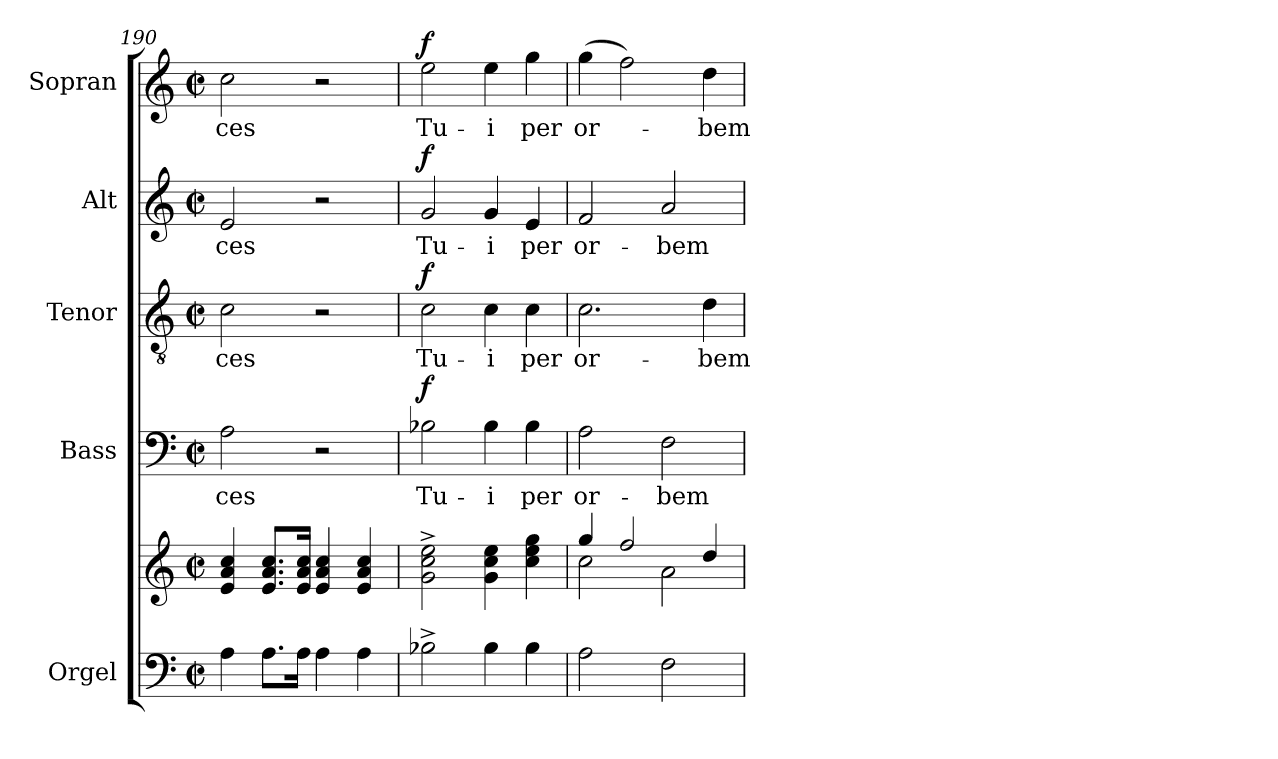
**kern	**kern	**kern	**text	**dynam	**kern	**text	**dynam	**kern	**text	**dynam	**kern	**text	**dynam
*part5	*part5	*part4	*part4	*part4	*part3	*part3	*part3	*part2	*part2	*part2	*part1	*part1	*part1
*staff6	*staff5	*staff4	*staff4	*staff4	*staff3	*staff3	*staff3	*staff2	*staff2	*staff2	*staff1	*staff1	*staff1
*I"Orgel	*	*I"Bass	*	*	*I"Tenor	*	*	*I"Alt	*	*	*I"Sopran	*	*
*I'Org.	*	*I'B.	*	*	*I'T.	*	*	*I'A.	*	*	*I'S.	*	*
*clefF4	*clefG2	*clefF4	*	*	*clefGv2	*	*	*clefG2	*	*	*clefG2	*	*
*k[]	*k[]	*k[]	*	*	*k[]	*	*	*k[]	*	*	*k[]	*	*
*C:	*C:	*C:	*	*	*C:	*	*	*C:	*	*	*C:	*	*
*M2/2	*M2/2	*M2/2	*	*	*M2/2	*	*	*M2/2	*	*	*M2/2	*	*
*met(c|)	*met(c|)	*met(c|)	*	*	*met(c|)	*	*	*met(c|)	*	*	*met(c|)	*	*
=190	=190	=190	=190	=190	=190	=190	=190	=190	=190	=190	=190	=190	=190
!	!	!	!LO:LY:b	!	!	!LO:LY:b	!	!	!LO:LY:b	!	!	!LO:LY:b	!
4A\	4e/ 4a/ 4cc/	2A\	-ces	.	2c\	-ces	.	2e/	-ces	.	2cc\	-ces	.
8.A\L	8.e/ 8.a/ 8.cc/L	.	.	.	.	.	.	.	.	.	.	.	.
16A\Jk	16e/ 16a/ 16cc/Jk	.	.	.	.	.	.	.	.	.	.	.	.
4A\	4e/ 4a/ 4cc/	2r	.	.	2r	.	.	2r	.	.	2r	.	.
4A\	4e/ 4a/ 4cc/	.	.	.	.	.	.	.	.	.	.	.	.
=191	=191	=191	=191	=191	=191	=191	=191	=191	=191	=191	=191	=191	=191
!	!	!	!LO:LY:b	!LO:DY:a	!	!LO:LY:b	!LO:DY:a	!	!LO:LY:b	!LO:DY:a	!	!LO:LY:b	!LO:DY:a
2B-X^>\	2g\^> 2cc\^> 2ee\^>	2B-X\	Tu-	f	2c\	Tu-	f	2g/	Tu-	f	2ee\	Tu-	f
!	!	!	!LO:LY:b	!	!	!LO:LY:b	!	!	!LO:LY:b	!	!	!LO:LY:b	!
4B-\	4g\ 4cc\ 4ee\	4B-\	-i	.	4c\	-i	.	4g/	-i	.	4ee\	-i	.
!	!	!	!LO:LY:b	!	!	!LO:LY:b	!	!	!LO:LY:b	!	!	!LO:LY:b	!
4B-\	4cc\ 4ee\ 4gg\	4B-\	per	.	4c\	per	.	4e/	per	.	4gg\	per	.
=192	=192	=192	=192	=192	=192	=192	=192	=192	=192	=192	=192	=192	=192
*	*^	*	*	*	*	*	*	*	*	*	*	*	*
!	!	!	!	!LO:LY:b	!	!	!LO:LY:b	!	!	!LO:LY:b	!	!	!LO:LY:b	!
2A\	4gg/	2cc\	2A\	or-	.	2.c\	or-	.	2f/	or-	.	(>4gg\	or-	.
.	2ff/	.	.	.	.	.	.	.	.	.	.	2ff\)	.	.
!	!	!	!	!LO:LY:b	!	!	!	!	!	!LO:LY:b	!	!	!	!
2F\	.	2a\	2F\	-bem	.	.	.	.	2a/	-bem	.	.	.	.
!	!	!	!	!	!	!	!LO:LY:b	!	!	!	!	!	!LO:LY:b	!
.	4dd/	.	.	.	.	4d\	-bem	.	.	.	.	4dd\	-bem	.
*	*v	*v	*	*	*	*	*	*	*	*	*	*	*	*
=	=	=	=	=	=	=	=	=	=	=	=	=	=
*-	*-	*-	*-	*-	*-	*-	*-	*-	*-	*-	*-	*-	*-
